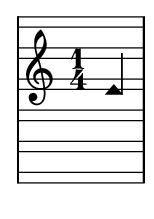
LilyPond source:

\version "2.14.0"

\header {
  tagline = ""
}

\paper {
  #(set-paper-size "a10")
}

%Customizing note head stencils based on pitch
%Defining stencils

upTriangle =
#(ly:make-stencil 
	(list 'embedded-ps
    "gsave
      currentpoint translate
      newpath
      -.1875 -.5 moveto
      .65625 .5 lineto
      1.5 -.5 lineto
      closepath
      fill
      grestore" )
    (cons -.1875 1.5)
    (cons -.5 .5)
)

downTriangle =
#(ly:make-stencil 
	(list 'embedded-ps
    "gsave
      currentpoint translate

      newpath
      .08 .34 moveto
      .65625 -.4 lineto
      1.2325 .34 lineto
      closepath
      0.12 setlinewidth
      stroke      

      newpath
      -.0775 .43 moveto
      .65625 -.43 lineto
      1.39 .43 lineto
      closepath
      0.1 setlinewidth
      stroke      
	  
	  newpath
      -.1675 .48 moveto
      .65625 -.48 lineto
      1.48 .48 lineto
      closepath
      0.04 setlinewidth
      stroke

      grestore" )
    (cons -.1875 1.5)
    (cons -.5 .5)
)

upTriLgr = 
#(ly:make-stencil 
	(list 'embedded-ps
    "gsave
      currentpoint translate
      newpath
      -.1875 -.5 moveto
      .65625 .5 lineto
      1.5 -.5 lineto
      closepath
      fill
	  newpath
	  -.5 0 moveto
	  1.8 0 lineto
      closepath
      .19 setlinewidth
      stroke  
      grestore" )
    (cons -.1875 1.5)
    (cons -.5 .5)
)

downTriLgr =
#(ly:make-stencil 
	(list 'embedded-ps
    "gsave
      currentpoint translate
      newpath
      .08 .34 moveto
      .65625 -.4 lineto
      1.2325 .34 lineto
      closepath
      0.12 setlinewidth
      stroke      
      newpath
      -.0775 .43 moveto
      .65625 -.43 lineto
      1.39 .43 lineto
      closepath
      0.1 setlinewidth
      stroke      
	  newpath
      -.1675 .48 moveto
      .65625 -.48 lineto
      1.48 .48 lineto
      closepath
      0.04 setlinewidth
      stroke
	  newpath
	  -.5 0 moveto
	  1.8 0 lineto
      closepath
      .19 setlinewidth
      stroke  
      grestore" )
    (cons -.1875 1.5)
    (cons -.5 .5)
)

%Based on the pitch's semitone, which note head
#(define (semitone-to-stencil semitone)
         (let ((s (modulo semitone 12)))
         	(case s
		((11) upTriLgr)
		((0) downTriLgr)
		(else (if (= (remainder semitone 2) 0) downTriangle upTriangle))
	))
)

%Get the pitch from the grob, convert to semitone, and send it on
#(define (stencil-notehead grob)
   (semitone-to-stencil 
	 (ly:pitch-semitones (ly:event-property (event-cause grob) 'pitch))))


%Begin stem attachment adjustment code
%Assign stem attachment values to variables

upTriUpStem 	= #'(1 . -1)
upTridownStem 	= #'(1 . .9)
downTriUpStem	= #'(1 . .9)
downTriDownStem	= #'(1 . -1)

%Based on the pitch, is the stem up or down, 
%Then based on pitch is the note head an up or down triangle

#(define (pitch-to-stem pitch stemdir)
	(if (= (modulo (ly:pitch-semitones pitch) 2) 1) 
		(if (= UP stemdir) upTriUpStem upTridownStem)		
		(if (= DOWN stemdir) downTriDownStem downTriUpStem)
	)
)

%Get the stem from notehead grob
#(define (notehead-get-notecolumn nhgrob)
   (ly:grob-parent nhgrob X))

#(define (notehead-get-stem nhgrob)
   (let ((notecolumn (notehead-get-notecolumn nhgrob)))
     (ly:grob-object notecolumn 'stem)))

%Get the pitch and stem direction from the grob and send it on
#(define (stem-adjuster nhgrob)
	(pitch-to-stem
	    (ly:event-property (event-cause nhgrob) 'pitch) 
		(ly:grob-property (notehead-get-stem nhgrob) 'direction) ))

%Begin double-stem for half note code
#(define (doubleStemmer grob)
   (if (= 1 (ly:grob-property grob 'duration-log))

		(ly:stencil-combine-at-edge
              (ly:stem::print grob)
              X
              (- (ly:grob-property grob 'direction))
              (ly:stem::print grob)
              -.42 0) ;; note: use .15 for other side

		(ly:stem::print grob)
	)
)

%End customization scripts


upTriangleEmpty =
#(ly:make-stencil 
	(list 'embedded-ps
    "gsave
      currentpoint translate
      newpath
      -.1875 -.5 moveto
      .65625 .5 lineto
      1.5 -.5 lineto
      closepath
      0.19 setlinewidth
      stroke
      grestore" )
    (cons -.1875 1.5)
    (cons -.5 .5)
)

upTriangleFull =
#(ly:make-stencil 
	(list 'embedded-ps
    "gsave
      currentpoint translate
      newpath
      -.1875 -.5 moveto
      .65625 .5 lineto
      1.5 -.5 lineto
      closepath
      fill
      grestore" )
    (cons -.1875 1.5)
    (cons -.5 .5)
)

downTriangleEmpty =
#(ly:make-stencil 
	(list 'embedded-ps
    "gsave
      currentpoint translate

      newpath
      .08 .34 moveto
      .65625 -.4 lineto
      1.2325 .34 lineto
      closepath
      0.12 setlinewidth
      stroke      

      newpath
      -.0775 .43 moveto
      .65625 -.43 lineto
      1.39 .43 lineto
      closepath
      0.1 setlinewidth
      stroke      
	  
	  newpath
      -.1675 .48 moveto
      .65625 -.48 lineto
      1.48 .48 lineto
      closepath
      0.04 setlinewidth
      stroke

      grestore" )
    (cons -.1875 1.5)
    (cons -.5 .5)
)

downTriangleFull =
#(ly:make-stencil 
	(list 'embedded-ps
    "gsave
      currentpoint translate

      newpath
      .08 .34 moveto
      .65625 -.4 lineto
      1.2325 .34 lineto
      closepath
      0.12 setlinewidth
      stroke      

      newpath
      -.0775 .43 moveto
      .65625 -.43 lineto
      1.39 .43 lineto
      closepath
      0.1 setlinewidth
      stroke      
	  
	  newpath
      -.1675 .48 moveto
      .65625 -.48 lineto
      1.48 .48 lineto
      closepath
      fill

      grestore" )
    (cons -.1875 1.5)
    (cons -.5 .5)
)

upTriLgr = 
#(ly:make-stencil 
	(list 'embedded-ps
    "gsave
      currentpoint translate
      newpath
      -.1875 -.5 moveto
      .65625 .5 lineto
      1.5 -.5 lineto
      closepath
      0.19 setlinewidth
      stroke
	  newpath
	  -.5 0 moveto
	  1.8 0 lineto
      closepath
      .19 setlinewidth
      stroke  
      grestore" )
    (cons -.1875 1.5)
    (cons -.5 .5)
)

downTriLgr =
#(ly:make-stencil 
	(list 'embedded-ps
    "gsave
      currentpoint translate
      newpath
      .08 .34 moveto
      .65625 -.4 lineto
      1.2325 .34 lineto
      closepath
      0.12 setlinewidth
      stroke      
      newpath
      -.0775 .43 moveto
      .65625 -.43 lineto
      1.39 .43 lineto
      closepath
      0.1 setlinewidth
      stroke      
	  newpath
      -.1675 .48 moveto
      .65625 -.48 lineto
      1.48 .48 lineto
      closepath
      0.04 setlinewidth
      stroke
	  newpath
	  -.5 0 moveto
	  1.8 0 lineto
      closepath
      .19 setlinewidth
      stroke  
      grestore" )
    (cons -.1875 1.5)
    (cons -.5 .5)
)

%Based on the pitch's semitone, which note head
#(define (semitone-to-stencil semitone)
         (let ((s (modulo semitone 12)))
         	(case s
		((11) upTriLgr)
		((0) downTriLgr)
                ((2 4) downTriangleEmpty)
                ((5 7 9) upTriangleEmpty)
                ((1 3) upTriangleFull)
                ((6 8 10) downTriangleFull)
	))
)

%Get the pitch from the grob, convert to semitone, and send it on
#(define (stencil-notehead grob)
   (semitone-to-stencil 
	 (ly:pitch-semitones (ly:event-property (event-cause grob) 'pitch))))


%Begin stem attachment adjustment code
%Assign stem attachment values to variables

upTriUpStem 	= #'(1 . -1)
upTridownStem 	= #'(1 . .9)
downTriUpStem	= #'(1 . .9)
downTriDownStem	= #'(1 . -1)

%Based on the pitch, is the stem up or down, 
%Then based on pitch is the note head an up or down triangle

#(define (pitch-to-stem pitch stemdir)
	(if (= (modulo (ly:pitch-semitones pitch) 2) 1) 
		(if (= UP stemdir) upTriUpStem upTridownStem)		
		(if (= DOWN stemdir) downTriDownStem downTriUpStem)
	)
)

%Get the stem from notehead grob
#(define (notehead-get-notecolumn nhgrob)
   (ly:grob-parent nhgrob X))

#(define (notehead-get-stem nhgrob)
   (let ((notecolumn (notehead-get-notecolumn nhgrob)))
     (ly:grob-object notecolumn 'stem)))

%Get the pitch and stem direction from the grob and send it on
#(define (stem-adjuster nhgrob)
	(pitch-to-stem
	    (ly:event-property (event-cause nhgrob) 'pitch) 
		(ly:grob-property (notehead-get-stem nhgrob) 'direction) ))

%Begin double-stem for half note code
#(define (doubleStemmer grob)
   (if (= 1 (ly:grob-property grob 'duration-log))

		(ly:stencil-combine-at-edge
              (ly:stem::print grob)
              X
              (- (ly:grob-property grob 'direction))
              (ly:stem::print grob)
              -.42 0) ;; note: use .15 for other side

		(ly:stem::print grob)
	)
)

%End customization scripts

down = {
      \override Stem #'direction = #DOWN     
}

up = {
      \override Stem #'direction = #UP
}

nl = {
      \once \override Score.RehearsalMark #'transparent = ##t
      \mark "C"
}

tn = {
  \override Staff.StaffSymbol #'line-positions = #'(10 8 4 2 -2 -4 -8 -10 -14 -16 -20 -22)
  \override NoteHead #'stem-attachment = #stem-adjuster
  \override NoteHead #'stencil = #stencil-notehead
  \override Stem #'stencil = #doubleStemmer
}

notes = \relative c {
      \time 1/4
      \autoBeamOff

      \up
      dis'4
}

\new Staff \with {
  \remove "Accidental_engraver"
  \remove "Key_engraver" 
  staffLineLayoutFunction = #(lambda (p) (floor (/ (+ (ly:pitch-semitones p) 1) 2)))
  middleCPosition = #-6
  clefGlyph = #"clefs.G"
  clefPosition = #(+ -6 4)
}
{
  \tn
  \notes 
}


